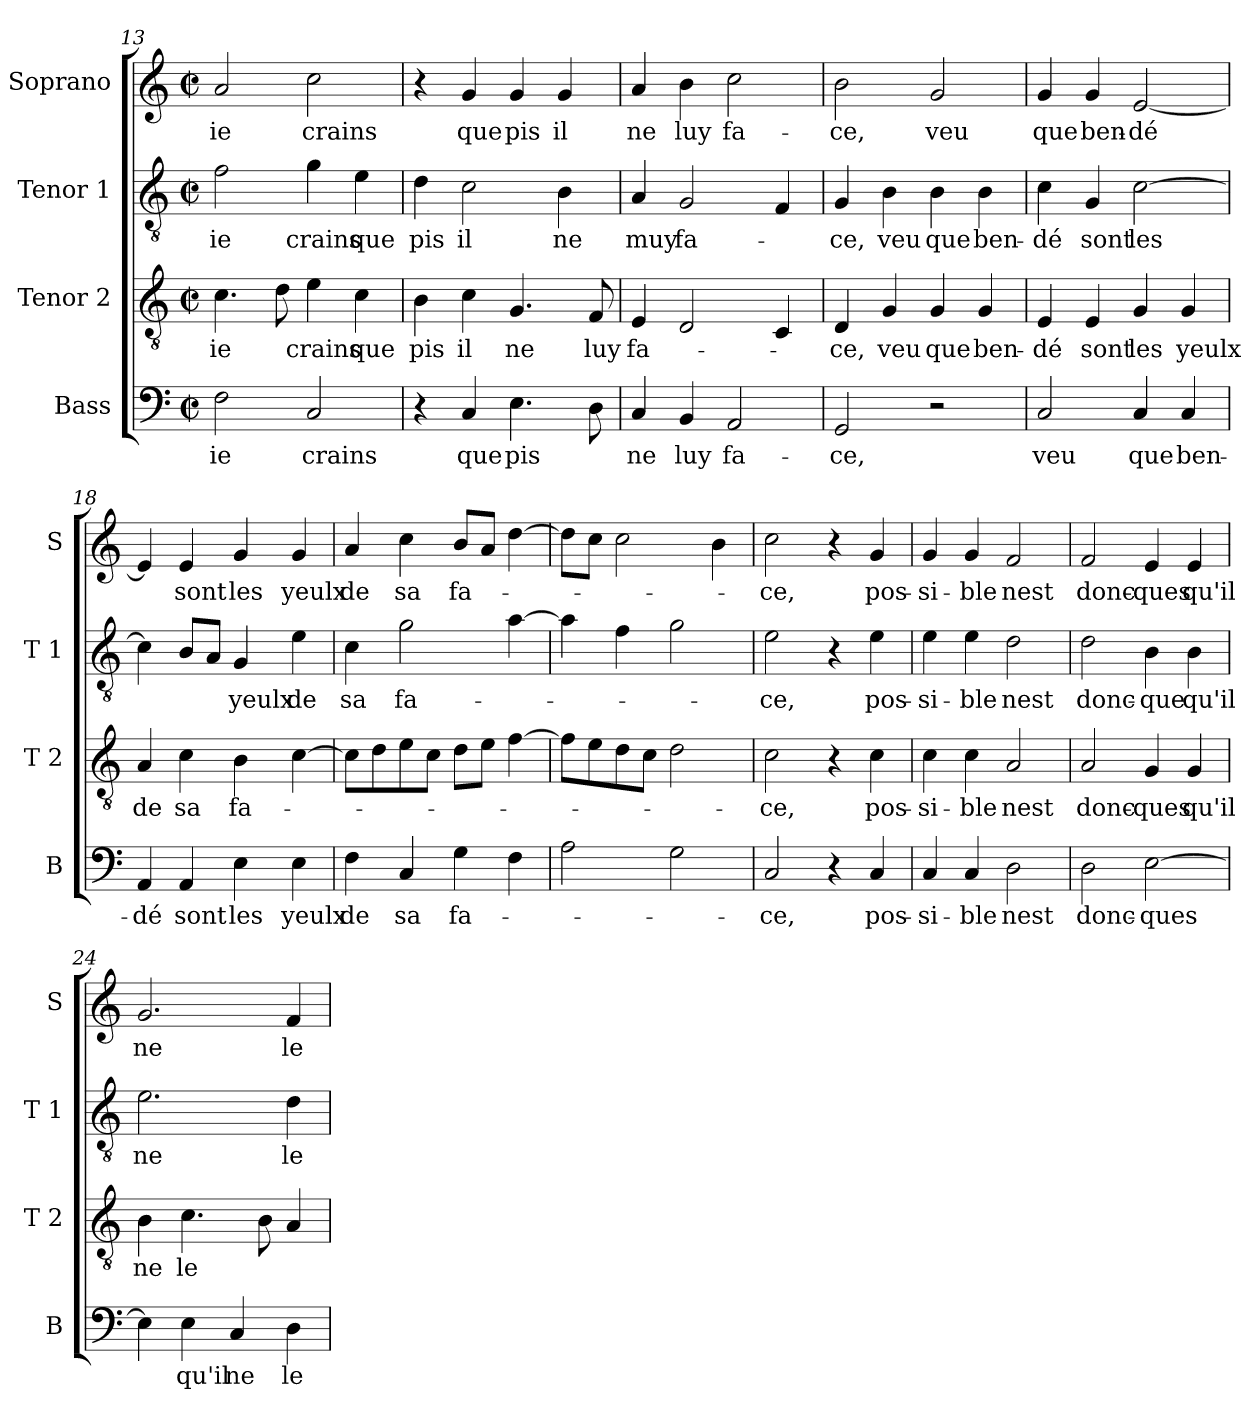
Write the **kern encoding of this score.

**kern	**text	**kern	**text	**kern	**text	**kern	**text
*part4	*part4	*part3	*part3	*part2	*part2	*part1	*part1
*staff4	*staff4	*staff3	*staff3	*staff2	*staff2	*staff1	*staff1
*I"Bass	*	*I"Tenor 2	*	*I"Tenor 1	*	*I"Soprano	*
*I'B	*	*I'T 2	*	*I'T 1	*	*I'S	*
*clefF4	*	*clefGv2	*	*clefGv2	*	*clefG2	*
*k[]	*	*k[]	*	*k[]	*	*k[]	*
*C:	*	*C:	*	*C:	*	*C:	*
*M2/2	*	*M2/2	*	*M2/2	*	*M2/2	*
*met(c|)	*	*met(c|)	*	*met(c|)	*	*met(c|)	*
=13	=13	=13	=13	=13	=13	=13	=13
!	!LO:LY:b	!	!LO:LY:b	!	!LO:LY:b	!	!LO:LY:b
2F\	ie	4.c\	ie	2f\	ie	2a/	ie
.	.	8d\	.	.	.	.	.
!	!LO:LY:b	!	!LO:LY:b	!	!LO:LY:b	!	!LO:LY:b
2C/	crains	4e\	crains	4g\	crains	2cc\	crains
!	!	!	!LO:LY:b	!	!LO:LY:b	!	!
.	.	4c\	que	4e\	que	.	.
=14	=14	=14	=14	=14	=14	=14	=14
!	!	!	!LO:LY:b	!	!LO:LY:b	!	!
4r	.	4B\	pis	4d\	pis	4r	.
!	!LO:LY:b	!	!LO:LY:b	!	!LO:LY:b	!	!LO:LY:b
4C/	que	4c\	il	2c\	il	4g/	que
!	!LO:LY:b	!	!LO:LY:b	!	!	!	!LO:LY:b
4.E\	pis	4.G/	ne	.	.	4g/	pis
!	!	!	!	!	!LO:LY:b	!	!LO:LY:b
.	.	.	.	4B\	ne	4g/	il
!	!	!	!LO:LY:b	!	!	!	!
8D\	.	8F/	luy	.	.	.	.
=15	=15	=15	=15	=15	=15	=15	=15
!	!LO:LY:b	!	!LO:LY:b	!	!LO:LY:b	!	!LO:LY:b
4C/	ne	4E/	fa-	4A/	muy	4a/	ne
!	!LO:LY:b	!	!	!	!LO:LY:b	!	!LO:LY:b
4BB/	luy	2D/	.	2G/	fa-	4b\	luy
!	!LO:LY:b	!	!	!	!	!	!LO:LY:b
2AA/	fa-	.	.	.	.	2cc\	fa-
.	.	4C/	.	4F/	.	.	.
=16	=16	=16	=16	=16	=16	=16	=16
!	!LO:LY:b	!	!LO:LY:b	!	!LO:LY:b	!	!LO:LY:b
2GG/	-ce,	4D/	-ce,	4G/	-ce,	2b\	-ce,
!	!	!	!LO:LY:b	!	!LO:LY:b	!	!
.	.	4G/	veu	4B\	veu	.	.
!	!	!	!LO:LY:b	!	!LO:LY:b	!	!LO:LY:b
2r	.	4G/	que	4B\	que	2g/	veu
!	!	!	!LO:LY:b	!	!LO:LY:b	!	!
.	.	4G/	ben-	4B\	ben-	.	.
!!LO:LB:g=z
=17	=17	=17	=17	=17	=17	=17	=17
!	!LO:LY:b	!	!LO:LY:b	!	!LO:LY:b	!	!LO:LY:b
2C/	veu	4E/	-dé	4c\	-dé	4g/	que
!	!	!	!LO:LY:b	!	!LO:LY:b	!	!LO:LY:b
.	.	4E/	sont	4G/	sont	4g/	ben-
!	!LO:LY:b	!	!LO:LY:b	!	!LO:LY:b	!	!LO:LY:b
4C/	que	4G/	les	[2c\	les	[2e/	-dé
!	!LO:LY:b	!	!LO:LY:b	!	!	!	!
4C/	ben-	4G/	yeulx	.	.	.	.
=18	=18	=18	=18	=18	=18	=18	=18
!	!LO:LY:b	!	!LO:LY:b	!	!	!	!
4AA/	-dé	4A/	de	4c\]	.	4e/]	.
!	!LO:LY:b	!	!LO:LY:b	!	!	!	!LO:LY:b
4AA/	sont	4c\	sa	8B/L	.	4e/	sont
.	.	.	.	8A/J	.	.	.
!	!LO:LY:b	!	!LO:LY:b	!	!LO:LY:b	!	!LO:LY:b
4E\	les	4B\	fa-	4G/	yeulx	4g/	les
!	!LO:LY:b	!	!	!	!LO:LY:b	!	!LO:LY:b
4E\	yeulx	[4c\	.	4e\	de	4g/	yeulx
=19	=19	=19	=19	=19	=19	=19	=19
!	!LO:LY:b	!	!	!	!LO:LY:b	!	!LO:LY:b
4F\	de	8c\L]	.	4c\	sa	4a/	de
.	.	8d\	.	.	.	.	.
!	!LO:LY:b	!	!	!	!LO:LY:b	!	!LO:LY:b
4C/	sa	8e\	.	2g\	fa-	4cc\	sa
.	.	8c\J	.	.	.	.	.
!	!LO:LY:b	!	!	!	!	!	!LO:LY:b
4G\	fa-	8d\L	.	.	.	8b/L	fa-
.	.	8e\J	.	.	.	8a/J	.
4F\	.	[4f\	.	[4a\	.	[4dd\	.
=20	=20	=20	=20	=20	=20	=20	=20
2A\	.	8f\L]	.	4a\]	.	8dd\L]	.
.	.	8e\	.	.	.	8cc\J	.
.	.	8d\	.	4f\	.	2cc\	.
.	.	8c\J	.	.	.	.	.
2G\	.	2d\	.	2g\	.	.	.
.	.	.	.	.	.	4b\	.
=21	=21	=21	=21	=21	=21	=21	=21
!	!LO:LY:b	!	!LO:LY:b	!	!LO:LY:b	!	!LO:LY:b
2C/	-ce,	2c\	-ce,	2e\	-ce,	2cc\	-ce,
4r	.	4r	.	4r	.	4r	.
!	!LO:LY:b	!	!LO:LY:b	!	!LO:LY:b	!	!LO:LY:b
4C/	pos-	4c\	pos-	4e\	pos-	4g/	pos-
!!LO:LB:g=z
=22	=22	=22	=22	=22	=22	=22	=22
!	!LO:LY:b	!	!LO:LY:b	!	!LO:LY:b	!	!LO:LY:b
4C/	-si-	4c\	-si-	4e\	-si-	4g/	-si-
!	!LO:LY:b	!	!LO:LY:b	!	!LO:LY:b	!	!LO:LY:b
4C/	-ble	4c\	-ble	4e\	-ble	4g/	-ble
!	!LO:LY:b	!	!LO:LY:b	!	!LO:LY:b	!	!LO:LY:b
2D\	nest	2A/	nest	2d\	nest	2f/	nest
=23	=23	=23	=23	=23	=23	=23	=23
!	!LO:LY:b	!	!LO:LY:b	!	!LO:LY:b	!	!LO:LY:b
2D\	donc-	2A/	donc-	2d\	donc-	2f/	donc-
!	!LO:LY:b	!	!LO:LY:b	!	!LO:LY:b	!	!LO:LY:b
[2E\	-ques	4G/	-ques	4B\	-que	4e/	-ques
!	!	!	!LO:LY:b	!	!LO:LY:b	!	!LO:LY:b
.	.	4G/	qu'il	4B\	qu'il	4e/	qu'il
=24	=24	=24	=24	=24	=24	=24	=24
!	!	!	!LO:LY:b	!	!LO:LY:b	!	!LO:LY:b
4E\]	.	4B\	ne	2.e\	ne	2.g/	ne
!	!LO:LY:b	!	!LO:LY:b	!	!	!	!
4E\	qu'il	4.c\	le	.	.	.	.
!	!LO:LY:b	!	!	!	!	!	!
4C/	ne	.	.	.	.	.	.
.	.	8B\	.	.	.	.	.
!	!LO:LY:b	!	!	!	!LO:LY:b	!	!LO:LY:b
4D\	le	4A/	.	4d\	le	4f/	le
=	=	=	=	=	=	=	=
*-	*-	*-	*-	*-	*-	*-	*-
